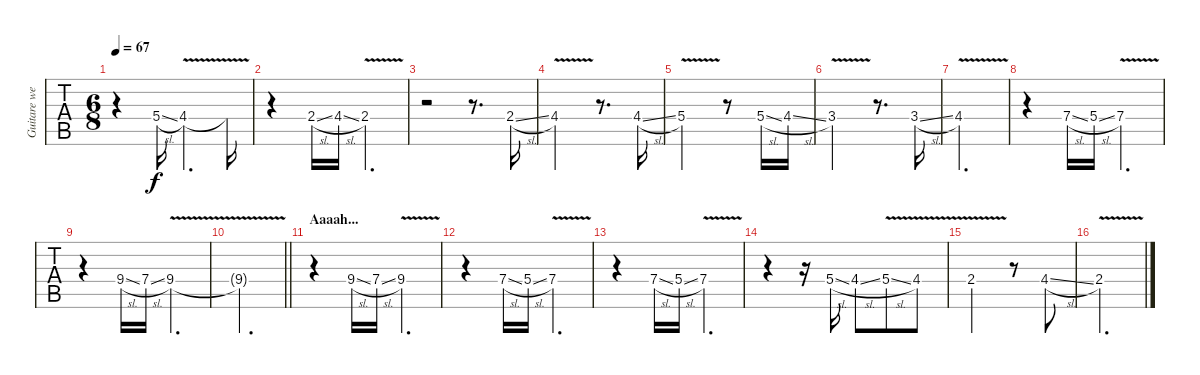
\track ("Guitare western 2" "Guitare we") {instrument overdrivenguitar}
\staff {tabs}
\tuning (E4 B3 G3 D3 A2 E2) {hide}
\ts (6 8)
\tempo 67
\clef g2
\ks c
r.4{dy f} 5.4{sl}.16 4.4{v}.4{d} 4.4{t}.16 |
r.4 2.4{sl}.16 4.4{sl}.16 2.4{v}.4{d} |
r.2 r.8{d} 2.4{sl}.16 |
4.4{v}.2 r.8{d} 4.4{sl}.16 |
5.4{v}.2 r.8 5.4{sl}.16 4.4{sl}.16 |
3.4{v}.2 r.8{d} 3.4{sl}.16 |
4.4{v}.2{d} |
r.4 7.4{sl}.16 5.4{sl}.16 7.4{v}.4{d} |
r.4 9.4{sl}.16 7.4{sl}.16 9.4{v}.4{d} |
\barLineRight lightlight
9.4{t}.2{d} |
\section ("" "Aaaah...")
r.4 9.4{sl}.16 7.4{sl}.16 9.4{v}.4{d} |
r.4 7.4{sl}.16 5.4{sl}.16 7.4{v}.4{d} |
r.4 7.4{sl}.16 5.4{sl}.16 7.4{v}.4{d} |
r.4 r.16 5.4{sl}.16 4.4{sl}.8 5.4{v sl}.8 4.4{v}.8 |
2.4{v}.2 r.8 4.4{sl}.8 |
2.4{v}.2{d}
